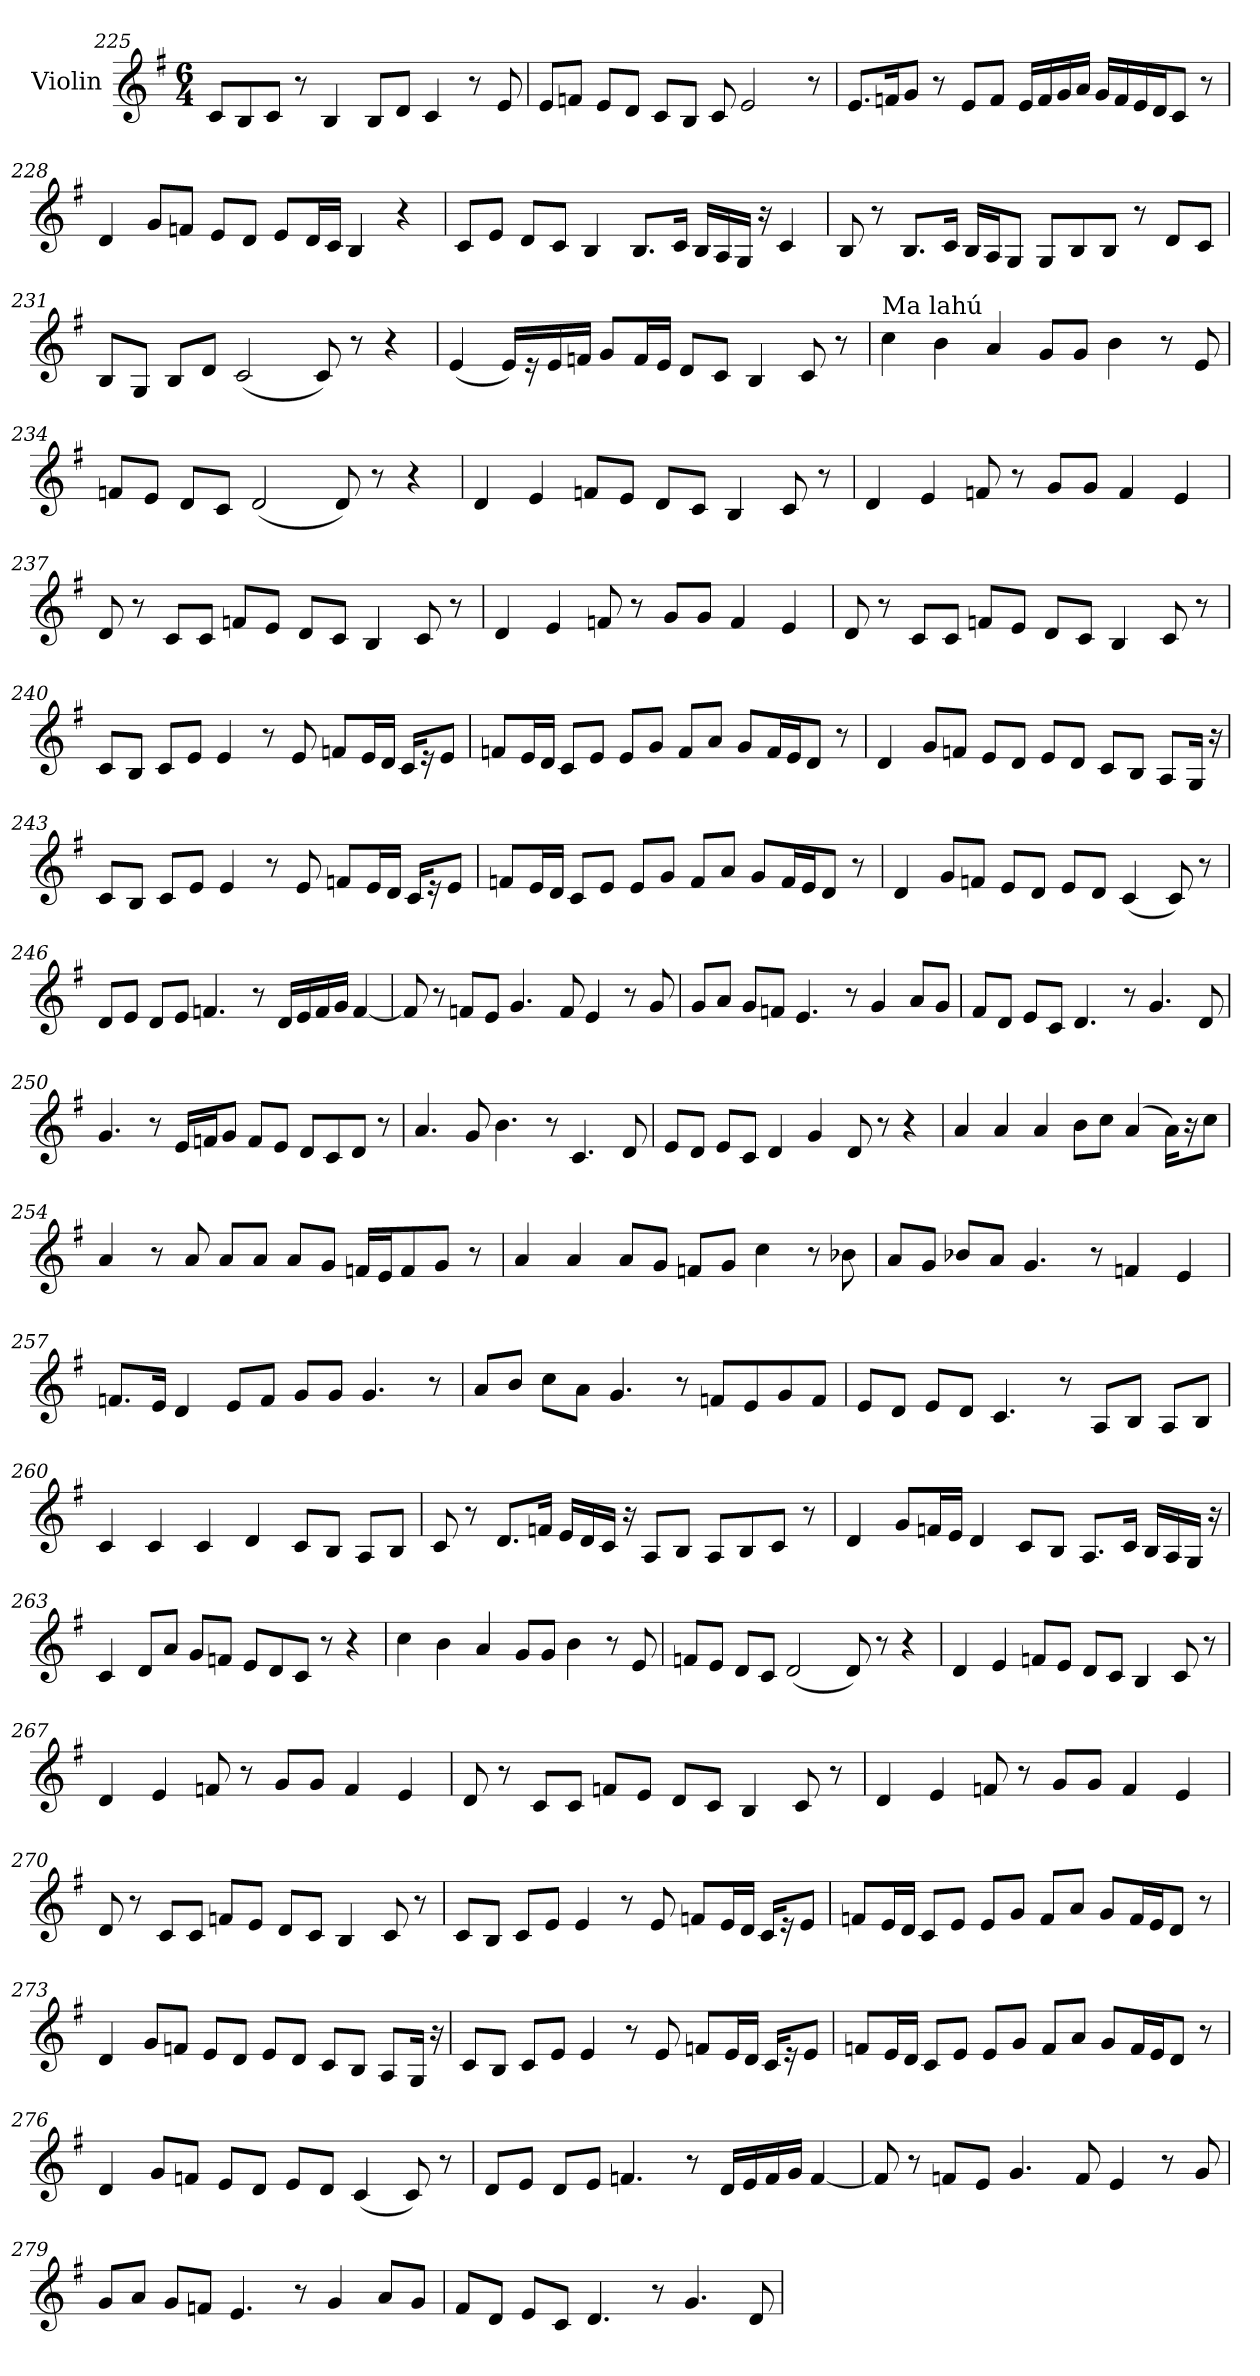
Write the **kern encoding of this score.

**kern
*part1
*staff1
*I"Violin
*clefG2
*k[f#]
*G:
*M6/4
=225
8c/L
8B/
8c/J
8r
4B/
8B/L
8d/J
4c/
8r
8e/
!!LO:LB:g=z
=226
8e/L
8fn/J
8e/L
8d/J
8c/L
8B/J
8c/
2e/
8r
=227
8.e/L
16fn/K
8g/J
8r
8e/L
8f/J
16e/LL
16f/
16g/
16a/JJ
16g/LL
16f/
16e/
16d/J
8c/J
8r
=228
4d/
8g/L
8fn/J
8e/L
8d/J
8e/L
16d/L
16c/JJ
4B/
4r
!!LO:PB:g=z
=229
8c/L
8e/J
8d/L
8c/J
4B/
8.B/L
16c/Jk
16B/LL
16A/
16G/JJ
16r
4c/
=230
8B/
8r
8.B/L
16c/Jk
16B/LL
16A/J
8G/J
8G/L
8B/
8B/J
8r
8d/L
8c/J
!!LO:LB:g=z
=231
8B/L
8G/J
8B/L
8d/J
(<2c/
8c/)
8r
4r
=232
(<4e/
16e/LL)
16r
16e/
16fn/JJ
8g/L
16f/L
16e/JJ
8d/L
8c/J
4B/
8c/
8r
=233
!LO:TX:a:t=Ma lahú
4cc\
4b\
4a/
8g/L
8g/J
4b\
8r
8e/
!!LO:LB:g=z
=234
8fn/L
8e/J
8d/L
8c/J
(<2d/
8d/)
8r
4r
=235
4d/
4e/
8fn/L
8e/J
8d/L
8c/J
4B/
8c/
8r
=236
4d/
4e/
8fn/
8r
8g/L
8g/J
4f/
4e/
!!LO:LB:g=z
=237
8d/
8r
8c/L
8c/J
8fn/L
8e/J
8d/L
8c/J
4B/
8c/
8r
=238
4d/
4e/
8fn/
8r
8g/L
8g/J
4f/
4e/
=239
8d/
8r
8c/L
8c/J
8fn/L
8e/J
8d/L
8c/J
4B/
8c/
8r
!!LO:LB:g=z
=240
8c/L
8B/J
8c/L
8e/J
4e/
8r
8e/
8fn/L
16e/L
16d/JJ
16c/KL
16r
8e/J
=241
8fn/L
16e/L
16d/JJ
8c/L
8e/J
8e/L
8g/J
8f/L
8a/J
8g/L
16f/L
16e/J
8d/J
8r
!!LO:LB:g=z
=242
4d/
8g/L
8fn/J
8e/L
8d/J
8e/L
8d/J
8c/L
8B/J
8A/L
16G/Jk
16r
=243
8c/L
8B/J
8c/L
8e/J
4e/
8r
8e/
8fn/L
16e/L
16d/JJ
16c/KL
16r
8e/J
!!LO:LB:g=z
=244
8fn/L
16e/L
16d/JJ
8c/L
8e/J
8e/L
8g/J
8f/L
8a/J
8g/L
16f/L
16e/J
8d/J
8r
=245
4d/
8g/L
8fn/J
8e/L
8d/J
8e/L
8d/J
(<4c/
8c/)
8r
=246
8d/L
8e/J
8d/L
8e/J
4.fn/
8r
16d/LL
16e/
16f/
16g/JJ
[4f/
!!LO:LB:g=z
=247
8f/]
8r
8fn/L
8e/J
4.g/
8f/
4e/
8r
8g/
=248
8g/L
8a/J
8g/L
8fn/J
4.e/
8r
4g/
8a/L
8g/J
=249
8f#/L
8d/J
8e/L
8c/J
4.d/
8r
4.g/
8d/
!!LO:PB:g=z
=250
4.g/
8r
16e/LL
16fn/J
8g/J
8f/L
8e/J
8d/L
8c/
8d/J
8r
!!LO:LB:g=z
=251
4.a/
8g/
4.b\
8r
4.c/
8d/
=252
8e/L
8d/J
8e/L
8c/J
4d/
4g/
8d/
8r
4r
=253
4a/
4a/
4a/
8b\L
8cc\J
(>4a/
16a\KL)
16r
8cc\J
!!LO:LB:g=z
=254
4a/
8r
8a/
8a/L
8a/J
8a/L
8g/J
16fn/LL
16e/J
8f/
8g/J
8r
=255
4a/
4a/
8a/L
8g/J
8fn/L
8g/J
4cc\
8r
8b-X\
=256
8a/L
8g/J
8b-X/L
8a/J
4.g/
8r
4fn/
4e/
!!LO:LB:g=z
=257
8.fn/L
16e/Jk
4d/
8e/L
8f/J
8g/L
8g/J
4.g/
8r
=258
8a/L
8b/J
8cc\L
8a\J
4.g/
8r
8fn/L
8e/
8g/
8f/J
=259
8e/L
8d/J
8e/L
8d/J
4.c/
8r
8A/L
8B/J
8A/L
8B/J
!!LO:LB:g=z
=260
4c/
4c/
4c/
4d/
8c/L
8B/J
8A/L
8B/J
=261
8c/
8r
8.d/L
16fn/Jk
16e/LL
16d/
16c/JJ
16r
8A/L
8B/J
8A/L
8B/
8c/J
8r
!!LO:LB:g=z
=262
4d/
8g/L
16fn/L
16e/JJ
4d/
8c/L
8B/J
8.A/L
16c/Jk
16B/LL
16A/
16G/JJ
16r
=263
4c/
8d/L
8a/J
8g/L
8fn/J
8e/L
8d/
8c/J
8r
4r
=264
4cc\
4b\
4a/
8g/L
8g/J
4b\
8r
8e/
!!LO:LB:g=z
=265
8fn/L
8e/J
8d/L
8c/J
(<2d/
8d/)
8r
4r
=266
4d/
4e/
8fn/L
8e/J
8d/L
8c/J
4B/
8c/
8r
=267
4d/
4e/
8fn/
8r
8g/L
8g/J
4f/
4e/
!!LO:LB:g=z
=268
8d/
8r
8c/L
8c/J
8fn/L
8e/J
8d/L
8c/J
4B/
8c/
8r
=269
4d/
4e/
8fn/
8r
8g/L
8g/J
4f/
4e/
=270
8d/
8r
8c/L
8c/J
8fn/L
8e/J
8d/L
8c/J
4B/
8c/
8r
!!LO:PB:g=z
=271
8c/L
8B/J
8c/L
8e/J
4e/
8r
8e/
8fn/L
16e/L
16d/JJ
16c/KL
16r
8e/J
=272
8fn/L
16e/L
16d/JJ
8c/L
8e/J
8e/L
8g/J
8f/L
8a/J
8g/L
16f/L
16e/J
8d/J
8r
!!LO:LB:g=z
=273
4d/
8g/L
8fn/J
8e/L
8d/J
8e/L
8d/J
8c/L
8B/J
8A/L
16G/Jk
16r
=274
8c/L
8B/J
8c/L
8e/J
4e/
8r
8e/
8fn/L
16e/L
16d/JJ
16c/KL
16r
8e/J
!!LO:LB:g=z
=275
8fn/L
16e/L
16d/JJ
8c/L
8e/J
8e/L
8g/J
8f/L
8a/J
8g/L
16f/L
16e/J
8d/J
8r
=276
4d/
8g/L
8fn/J
8e/L
8d/J
8e/L
8d/J
(<4c/
8c/)
8r
=277
8d/L
8e/J
8d/L
8e/J
4.fn/
8r
16d/LL
16e/
16f/
16g/JJ
[4f/
!!LO:LB:g=z
=278
8f/]
8r
8fn/L
8e/J
4.g/
8f/
4e/
8r
8g/
=279
8g/L
8a/J
8g/L
8fn/J
4.e/
8r
4g/
8a/L
8g/J
=280
8f#/L
8d/J
8e/L
8c/J
4.d/
8r
4.g/
8d/
=
*-
